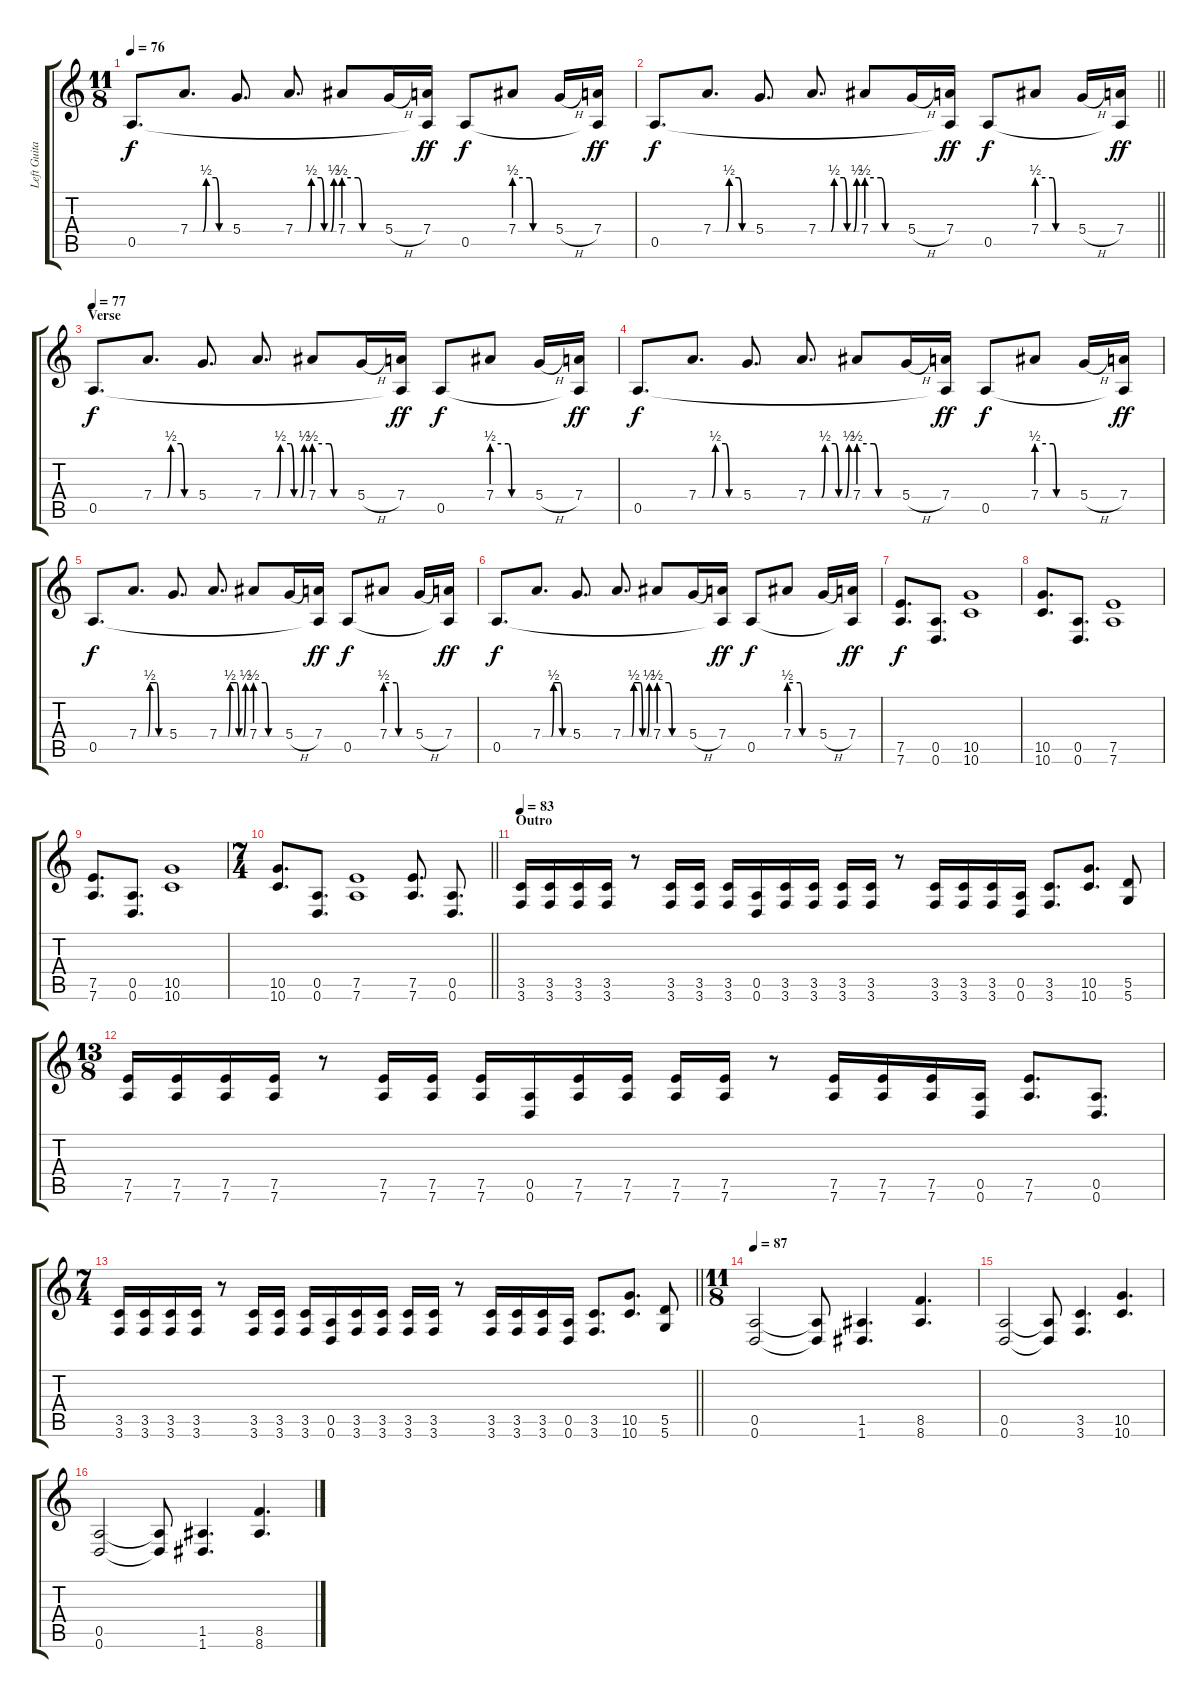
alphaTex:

\track ("Left Guitar" "Left Guita") {instrument distortionguitar}
\staff {score tabs}
\tuning (E4 B3 G3 D3 A2 D2) {hide}
\ts (11 8)
\tempo 76
\clef g2
\ks c
0.5.8{d dy f} 7.4{be (custom 0 0 20 0 25 2 40 2 45 0 60 0)}.8{d} 5.4.8{d} 7.4{be (custom 0 0 20 0 25 2 40 2 45 0 55 0 60 2)}.8{d} 7.4{be (custom 0 2 23 2 30 0 60 0)}.8 5.4{h}.16 (7.4 0.5{t}).16{dy ff} 0.5.8{dy f} 7.4{be (custom 0 2 25 2 30 0 60 0)}.8 5.4{h}.16 (7.4 0.5{t}).16{dy ff} |
\barLineRight lightlight
0.5.8{d dy f} 7.4{be (custom 0 0 20 0 25 2 40 2 45 0 60 0)}.8{d} 5.4.8{d} 7.4{be (custom 0 0 20 0 25 2 40 2 45 0 55 0 60 2)}.8{d} 7.4{be (custom 0 2 23 2 30 0 60 0)}.8 5.4{h}.16 (7.4 0.5{t}).16{dy ff} 0.5.8{dy f} 7.4{be (custom 0 2 25 2 30 0 60 0)}.8 5.4{h}.16 (7.4 0.5{t}).16{dy ff} |
\section ("" "Verse")
\tempo 77
0.5.8{d dy f} 7.4{be (custom 0 0 20 0 25 2 40 2 45 0 60 0)}.8{d} 5.4.8{d} 7.4{be (custom 0 0 20 0 25 2 40 2 45 0 55 0 60 2)}.8{d} 7.4{be (custom 0 2 23 2 30 0 60 0)}.8 5.4{h}.16 (7.4 0.5{t}).16{dy ff} 0.5.8{dy f} 7.4{be (custom 0 2 25 2 30 0 60 0)}.8 5.4{h}.16 (7.4 0.5{t}).16{dy ff} |
0.5.8{d dy f} 7.4{be (custom 0 0 20 0 25 2 40 2 45 0 60 0)}.8{d} 5.4.8{d} 7.4{be (custom 0 0 20 0 25 2 40 2 45 0 55 0 60 2)}.8{d} 7.4{be (custom 0 2 23 2 30 0 60 0)}.8 5.4{h}.16 (7.4 0.5{t}).16{dy ff} 0.5.8{dy f} 7.4{be (custom 0 2 25 2 30 0 60 0)}.8 5.4{h}.16 (7.4 0.5{t}).16{dy ff} |
0.5.8{d dy f} 7.4{be (custom 0 0 20 0 25 2 40 2 45 0 60 0)}.8{d} 5.4.8{d} 7.4{be (custom 0 0 20 0 25 2 40 2 45 0 55 0 60 2)}.8{d} 7.4{be (custom 0 2 23 2 30 0 60 0)}.8 5.4{h}.16 (7.4 0.5{t}).16{dy ff} 0.5.8{dy f} 7.4{be (custom 0 2 25 2 30 0 60 0)}.8 5.4{h}.16 (7.4 0.5{t}).16{dy ff} |
0.5.8{d dy f} 7.4{be (custom 0 0 20 0 25 2 40 2 45 0 60 0)}.8{d} 5.4.8{d} 7.4{be (custom 0 0 20 0 25 2 40 2 45 0 55 0 60 2)}.8{d} 7.4{be (custom 0 2 23 2 30 0 60 0)}.8 5.4{h}.16 (7.4 0.5{t}).16{dy ff} 0.5.8{dy f} 7.4{be (custom 0 2 25 2 30 0 60 0)}.8 5.4{h}.16 (7.4 0.5{t}).16{dy ff} |
(7.5 7.6).8{d dy f} (0.5 0.6).8{d} (10.5 10.6).1 |
(10.5 10.6).8{d} (0.5 0.6).8{d} (7.5 7.6).1 |
(7.5 7.6).8{d} (0.5 0.6).8{d} (10.5 10.6).1 |
\ts (7 4)
\barLineRight lightlight
(10.5 10.6).8{d} (0.5 0.6).8{d} (7.5 7.6).1 (7.5 7.6).8{d} (0.5 0.6).8{d} |
\section ("" "Outro")
\tempo 83
(3.5 3.6).16 (3.5 3.6).16 (3.5 3.6).16 (3.5 3.6).16 r.8 (3.5 3.6).16 (3.5 3.6).16 (3.5 3.6).16 (0.5 0.6).16 (3.5 3.6).16 (3.5 3.6).16 (3.5 3.6).16 (3.5 3.6).16 r.8 (3.5 3.6).16 (3.5 3.6).16 (3.5 3.6).16 (0.5 0.6).16 (3.5 3.6).8{d} (10.5 10.6).8{d} (5.5 5.6).8 |
\ts (13 8)
(7.5 7.6).16 (7.5 7.6).16 (7.5 7.6).16 (7.5 7.6).16 r.8 (7.5 7.6).16 (7.5 7.6).16 (7.5 7.6).16 (0.5 0.6).16 (7.5 7.6).16 (7.5 7.6).16 (7.5 7.6).16 (7.5 7.6).16 r.8 (7.5 7.6).16 (7.5 7.6).16 (7.5 7.6).16 (0.5 0.6).16 (7.5 7.6).8{d} (0.5 0.6).8{d} |
\ts (7 4)
\barLineRight lightlight
(3.5 3.6).16 (3.5 3.6).16 (3.5 3.6).16 (3.5 3.6).16 r.8 (3.5 3.6).16 (3.5 3.6).16 (3.5 3.6).16 (0.5 0.6).16 (3.5 3.6).16 (3.5 3.6).16 (3.5 3.6).16 (3.5 3.6).16 r.8 (3.5 3.6).16 (3.5 3.6).16 (3.5 3.6).16 (0.5 0.6).16 (3.5 3.6).8{d} (10.5 10.6).8{d} (5.5 5.6).8 |
\ts (11 8)
\section ("" "")
\tempo 87
(0.5 0.6).2 (0.5{t} 0.6{t}).8 (1.5 1.6).4{d} (8.5 8.6).4{d} |
(0.5 0.6).2 (0.5{t} 0.6{t}).8 (3.5 3.6).4{d} (10.5 10.6).4{d} |
(0.5 0.6).2 (0.5{t} 0.6{t}).8 (1.5 1.6).4{d} (8.5 8.6).4{d}
